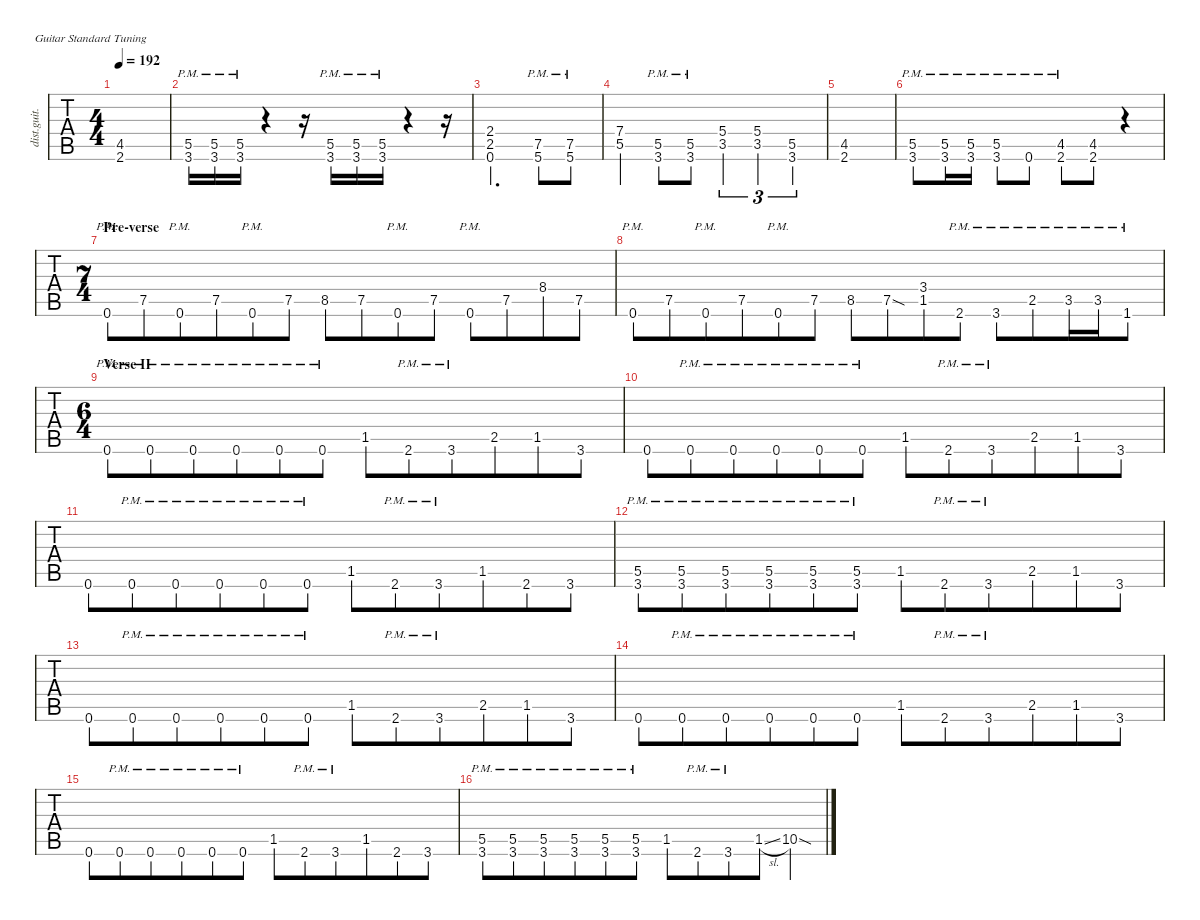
\defaultSystemsLayout 4
\hideDynamics
\bracketExtendMode nobrackets
\otherSystemsTrackNameOrientation horizontal
\track ("Rhythm Guitar (James)" "dist.guit.") {defaultSystemsLayout 4 multiBarRest instrument distortionguitar}
\staff {tabs}
\tuning (E4 B3 G3 D3 A2 E2)
\ts (4 4)
\tempo 192
\clef g2
\scale
0.960275
\ks c
(2.6{acc #} 4.5{acc #}).1{dy mf} |
\scale
0.960275 (3.6{pm} 5.5{pm}).16 (3.6{pm} 5.5{pm}).16 (3.6{pm} 5.5{pm}).16 r.4 r.16 (3.6{pm} 5.5{pm}).16 (3.6{pm} 5.5{pm}).16 (3.6{pm} 5.5{pm}).16 r.4 r.16 |
\scale
1.13678 (2.5 2.4 0.6).2{d} (5.6{pm} 7.5{pm}).8 (5.6{pm} 7.5{pm}).8 |
\scale
0.93265 (5.5{st} 7.4{st}).4 (3.6{pm} 5.5{pm}).8 (3.6{pm} 5.5{pm}).8 (3.5{st} 5.4{st}).4{tu (3 2)} (3.5{st} 5.4{st}).4{tu (3 2)} (5.5{st} 3.6{st}).4{tu (3 2)} |
\scale
0.93265 (2.6{acc #} 4.5{acc #}).1 |
(3.6{pm} 5.5{pm}).8 (3.6{pm} 5.5{pm}).16 (3.6{pm} 5.5{pm}).16 (3.6{pm} 5.5{pm}).8 0.6{pm}.8 (2.6{pm acc #} 4.5{pm acc #}).8 (2.6{acc #} 4.5{acc #}).8 r.4 |
\ts (7 4)
\beaming (8 6 4 4)
\section ("" "Pre-verse")
0.6{pm}.8 7.5.8 0.6{pm}.8 7.5.8 0.6{pm}.8 7.5.8 8.5.8 7.5.8 0.6{pm}.8 7.5.8 0.6{pm}.8 7.5.8 8.4{acc #}.8 7.5.8 |
0.6{pm}.8 7.5.8 0.6{pm}.8 7.5.8 0.6{pm}.8 7.5.8 8.5.8 7.5{sod}.8 (1.5{acc #} 3.4).8 2.6{pm acc #}.8 3.6{pm}.8 2.5{pm}.8 3.5{pm}.16 3.5{pm}.16 1.6{pm}.8 |
\ts (6 4)
\beaming (8 6 6)
\section ("" "Verse II")
0.6{pm}.8 0.6{pm}.8 0.6{pm}.8 0.6{pm}.8 0.6{pm}.8 0.6{pm}.8 1.5{acc #}.8 2.6{pm acc #}.8 3.6{pm}.8 2.5.8 1.5{acc #}.8 3.6.8 |
0.6.8 0.6{pm}.8 0.6{pm}.8 0.6{pm}.8 0.6{pm}.8 0.6{pm}.8 1.5{acc #}.8 2.6{pm acc #}.8 3.6{pm}.8 2.5.8 1.5{acc #}.8 3.6.8 |
0.6.8 0.6{pm}.8 0.6{pm}.8 0.6{pm}.8 0.6{pm}.8 0.6{pm}.8 1.5{acc #}.8 2.6{pm acc #}.8 3.6{pm}.8 1.5{acc #}.8 2.6{acc #}.8 3.6.8 |
(3.6{pm} 5.5{pm}).8 (3.6{pm} 5.5{pm}).8 (3.6{pm} 5.5{pm}).8 (3.6{pm} 5.5{pm}).8 (3.6{pm} 5.5{pm}).8 (3.6{pm} 5.5{pm}).8 1.5{acc #}.8 2.6{pm acc #}.8 3.6{pm}.8 2.5.8 1.5{acc #}.8 3.6.8 |
0.6.8 0.6{pm}.8 0.6{pm}.8 0.6{pm}.8 0.6{pm}.8 0.6{pm}.8 1.5{acc #}.8 2.6{pm acc #}.8 3.6{pm}.8 2.5.8 1.5{acc #}.8 3.6.8 |
0.6.8 0.6{pm}.8 0.6{pm}.8 0.6{pm}.8 0.6{pm}.8 0.6{pm}.8 1.5{acc #}.8 2.6{pm acc #}.8 3.6{pm}.8 2.5.8 1.5{acc #}.8 3.6.8 |
0.6.8 0.6{pm}.8 0.6{pm}.8 0.6{pm}.8 0.6{pm}.8 0.6{pm}.8 1.5{acc #}.8 2.6{pm acc #}.8 3.6{pm}.8 1.5{acc #}.8 2.6{acc #}.8 3.6.8 |
(3.6{pm} 5.5{pm}).8 (3.6{pm} 5.5{pm}).8 (3.6{pm} 5.5{pm}).8 (3.6{pm} 5.5{pm}).8 (3.6{pm} 5.5{pm}).8 (3.6{pm} 5.5{pm}).8 1.5{acc #}.8 2.6{pm acc #}.8 3.6{pm}.8 1.5{sl acc #}.8 10.5{sod}.4
